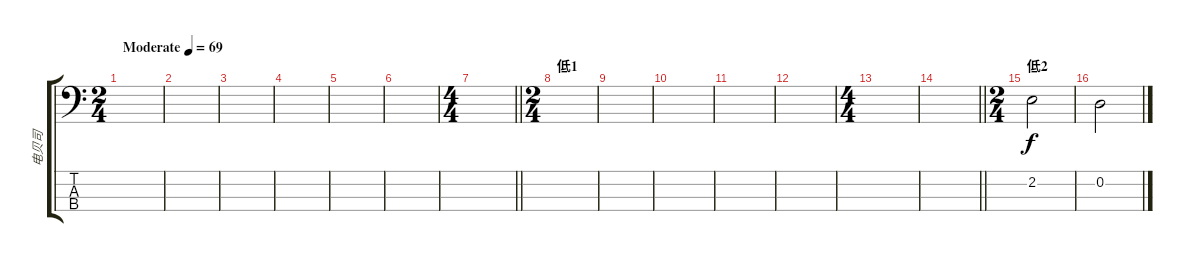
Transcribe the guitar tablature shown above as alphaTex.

\track ("电贝司" "电贝司") {instrument electricbassfinger}
\staff {score tabs}
\tuning (G2 D2 A1 E1) {hide}
\ts (2 4)
\tempo (69 "Moderate")
\clef f4
\ks c
|
|
|
|
|
|
\ts (4 4)
\barLineRight lightlight
|
\ts (2 4)
\section ("" "低1")
|
|
|
|
|
\ts (4 4)
|
\barLineRight lightlight
|
\ts (2 4)
\section ("" "低2")
2.2.2 |
0.2.2
